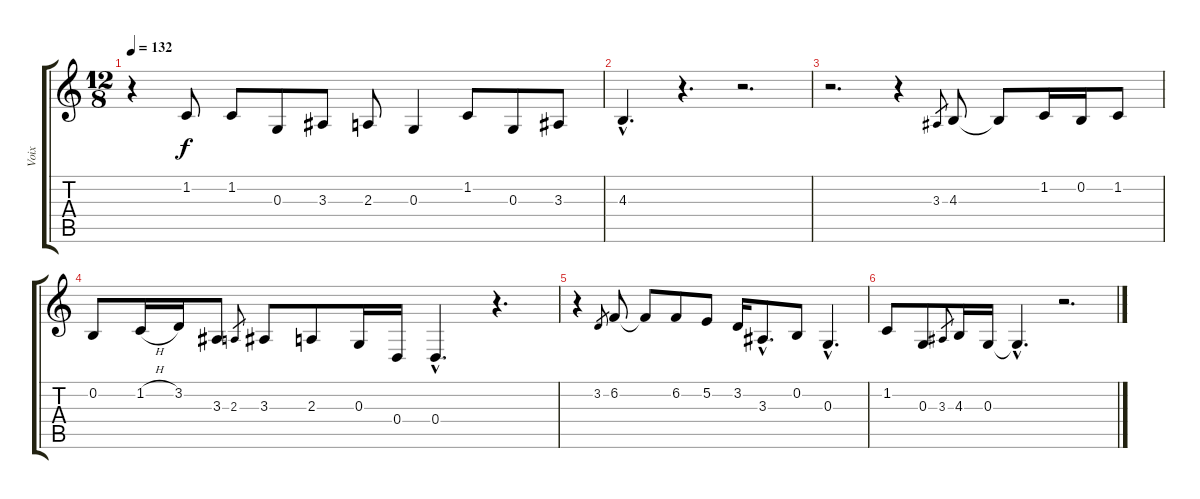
\track ("Voix" "Voix") {instrument brasssection}
\staff {score tabs}
\tuning (E4 B3 G3 D3 A2 E2) {hide}
\ts (12 8)
\tempo 132
\clef g2
\ks c
r.4{dy f} 1.2.8 1.2.8 0.3.8 3.3.8 2.3.8 0.3.4 1.2.8 0.3.8 3.3.8 |
4.3{hac}.4{d} r.4{d} r.2{d} |
r.2{d} r.4 3.3.8{gr} 4.3.8 4.3{t}.8 1.2.16 0.2.16 1.2.8 |
0.2.8 1.2{h}.16 3.2.16 3.3.8 2.3.8{gr} 3.3.8 2.3.8 0.3.16 0.4.16 0.4{hac}.4{d} r.4{d} |
r.4 3.2.8{gr} 6.2.8 6.2{t}.8 6.2.8 5.2.8 3.2.16 3.3{hac}.8{d} 0.2.8 0.3{hac}.4{d} |
1.2.8 0.3.8 3.3.8{gr} 4.3.16 0.3.16 0.3{hac t}.4{d} r.2{d}
